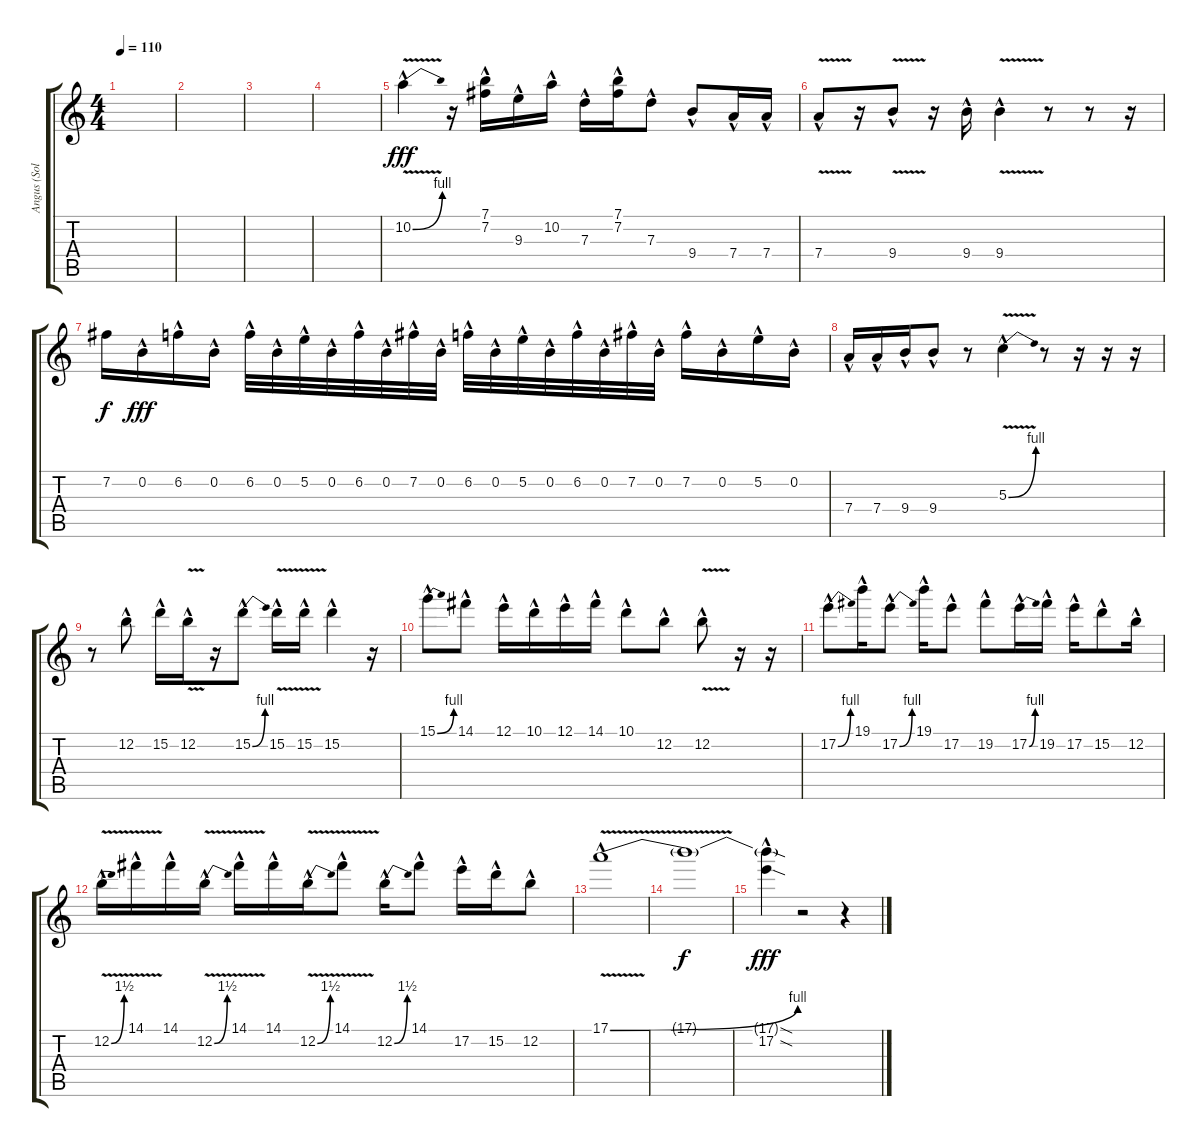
\track ("Angus (Solo)" "Angus (Sol") {instrument distortionguitar}
\staff {score tabs}
\tuning (E4 B3 G3 D3 A2 E2) {hide}
\ts (4 4)
\tempo 110
\clef g2
\ks c
|
|
|
|
10.2{be (bend 0 0 60 4) v hac}.4{dy fff} r.16 (7.1{hac} 7.2{hac}).16 9.3{hac}.16 10.2{hac}.16 7.3{hac}.16 (7.1{hac} 7.2{hac}).16 7.3{hac}.8 9.4{hac}.8 7.4{hac}.16 7.4{hac}.16 |
7.4{v hac}.8 r.16 9.4{v hac}.8 r.16 9.4{hac}.16 9.4{v hac}.4 r.8 r.8 r.16 |
7.2.16{dy f} 0.2{hac}.16{dy fff} 6.2{hac}.16 0.2{hac}.16 6.2{hac}.32 0.2{hac}.32 5.2{hac}.32 0.2{hac}.32 6.2{hac}.32 0.2{hac}.32 7.2{hac}.32 0.2{hac}.32 6.2{hac}.32 0.2{hac}.32 5.2{hac}.32 0.2{hac}.32 6.2{hac}.32 0.2{hac}.32 7.2{hac}.32 0.2{hac}.32 7.2{hac}.16 0.2{hac}.16 5.2{hac}.16 0.2{hac}.16 |
7.4{hac}.16 7.4{hac}.16 9.4{hac}.16 9.4{hac}.8 r.8 5.3{be (bend 0 0 60 4) v hac}.4 r.8 r.16 r.16 r.16 |
r.8 12.2{hac}.8 15.2{hac}.16 12.2{v hac}.16 r.16 15.2{be (bend 0 0 60 4) hac}.8 15.2{v hac}.16 15.2{v hac}.16 15.2{hac}.4 r.16 |
15.1{be (bend 0 0 60 4) hac}.8 14.1{hac}.8 12.1{hac}.16 10.1{hac}.16 12.1{hac}.16 14.1{hac}.16 10.1{hac}.8 12.2{hac}.8 12.2{v hac}.8 r.16 r.16 |
17.2{be (bend 0 0 60 4) hac}.8 19.1{hac}.16 17.2{be (bend 0 0 60 4) hac}.8 19.1{hac}.16 17.2{hac}.8 19.2{hac}.8 17.2{be (bend 0 0 60 4) hac}.16 19.2{hac}.16 17.2{hac}.16 15.2{hac}.8 12.2{hac}.16 |
12.2{be (bend 0 0 60 6) v hac}.16 14.1{v hac}.16 14.1{hac}.16 12.2{be (bend 0 0 60 6) v hac}.16 14.1{v hac}.16 14.1{hac}.16 12.2{be (bend 0 0 60 6) v hac}.16 14.1{v hac}.8 12.2{be (bend 0 0 60 6) hac}.16 14.1{hac}.8 17.2{hac}.16 15.2{hac}.16 12.2{hac}.8 |
17.1{be (bend 0 0 60 4) v hac}.1 |
17.1{t}.1{dy f} |
(17.1{sod t} 17.2{sod hac}).4{dy fff} r.2 r.4
